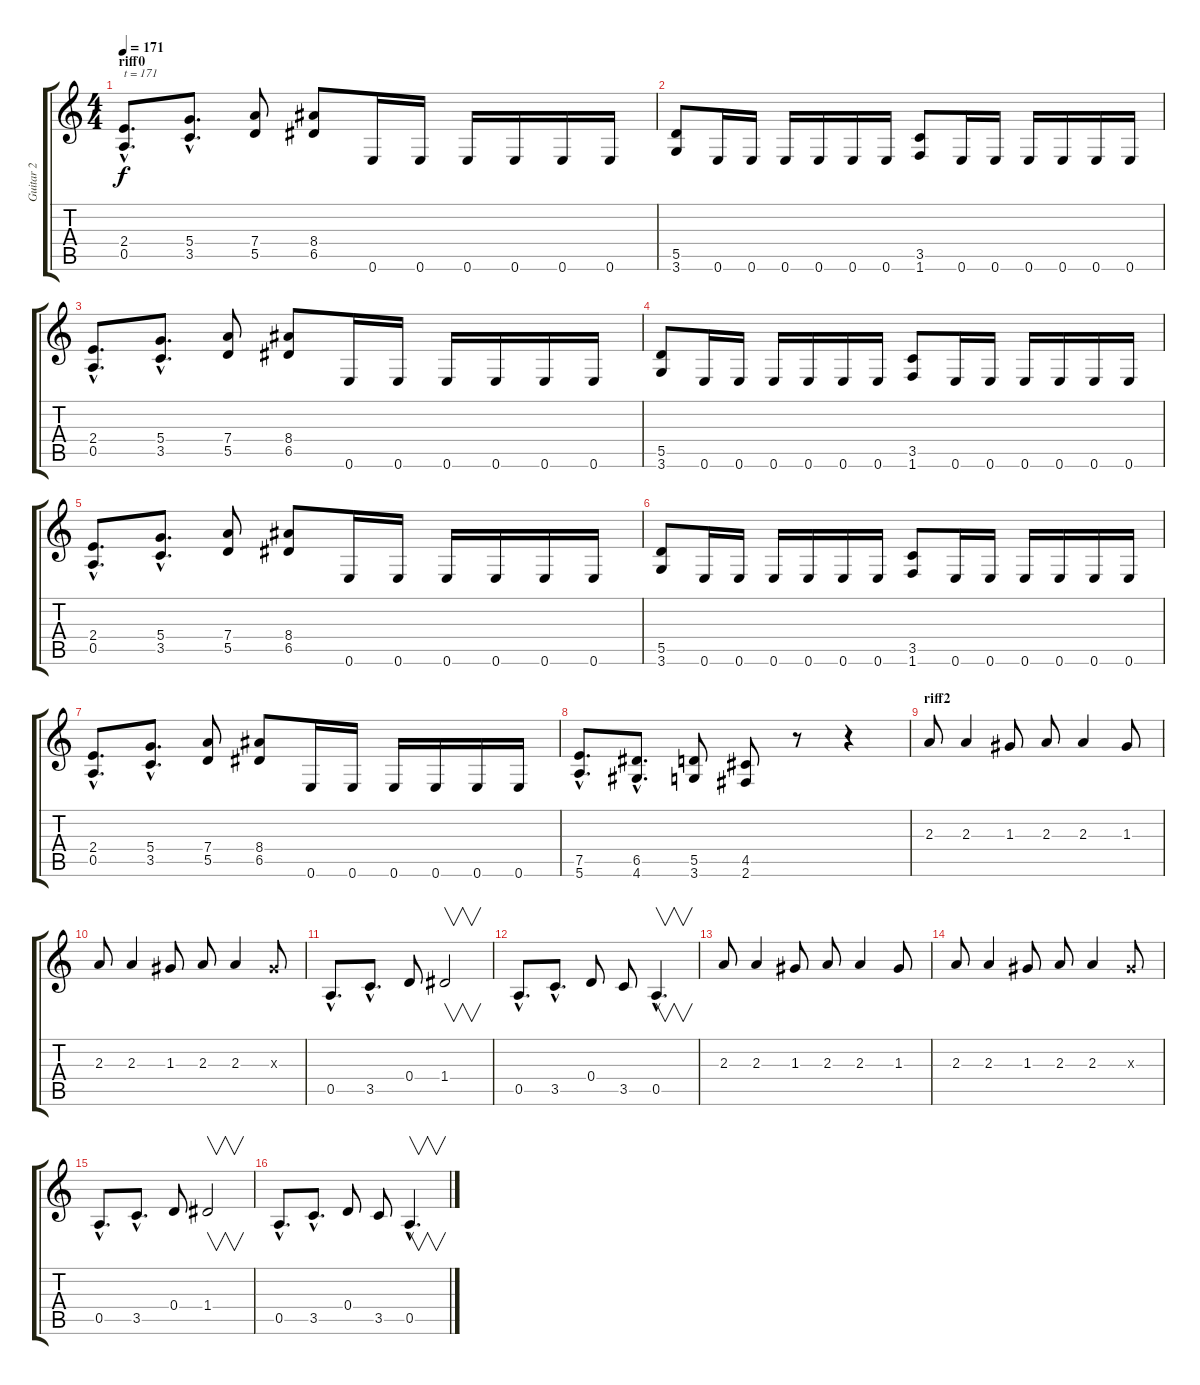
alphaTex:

\track ("Guitar 2" "Guitar 2") {instrument distortionguitar}
\staff {score tabs}
\tuning (E4 B3 G3 D3 A2 E2) {hide}
\ts (4 4)
\section ("" "riff0")
\tempo 171
\clef g2
\ks c
(2.4{hac} 0.5{hac}).8{d txt "t = 171" dy f} (5.4{hac} 3.5{hac}).8{d} (7.4 5.5).8 (8.4 6.5).8 0.6.16 0.6.16 0.6.16 0.6.16 0.6.16 0.6.16 |
(5.5 3.6).8 0.6.16 0.6.16 0.6.16 0.6.16 0.6.16 0.6.16 (3.5 1.6).8 0.6.16 0.6.16 0.6.16 0.6.16 0.6.16 0.6.16 |
(2.4{hac} 0.5{hac}).8{d} (5.4{hac} 3.5{hac}).8{d} (7.4 5.5).8 (8.4 6.5).8 0.6.16 0.6.16 0.6.16 0.6.16 0.6.16 0.6.16 |
(5.5 3.6).8 0.6.16 0.6.16 0.6.16 0.6.16 0.6.16 0.6.16 (3.5 1.6).8 0.6.16 0.6.16 0.6.16 0.6.16 0.6.16 0.6.16 |
(2.4{hac} 0.5{hac}).8{d} (5.4{hac} 3.5{hac}).8{d} (7.4 5.5).8 (8.4 6.5).8 0.6.16 0.6.16 0.6.16 0.6.16 0.6.16 0.6.16 |
(5.5 3.6).8 0.6.16 0.6.16 0.6.16 0.6.16 0.6.16 0.6.16 (3.5 1.6).8 0.6.16 0.6.16 0.6.16 0.6.16 0.6.16 0.6.16 |
(2.4{hac} 0.5{hac}).8{d} (5.4{hac} 3.5{hac}).8{d} (7.4 5.5).8 (8.4 6.5).8 0.6.16 0.6.16 0.6.16 0.6.16 0.6.16 0.6.16 |
(7.5{hac} 5.6{hac}).8{d} (6.5{hac} 4.6{hac}).8{d} (5.5 3.6).8 (4.5 2.6).8 r.8 r.4 |
\section ("" "riff2")
2.3.8 2.3.4 1.3.8 2.3.8 2.3.4 1.3.8 |
2.3.8 2.3.4 1.3.8 2.3.8 2.3.4 1.3{x}.8 |
0.5{hac}.8{d} 3.5{hac}.8{d} 0.4.8 1.4.2{v} |
0.5{hac}.8{d} 3.5{hac}.8{d} 0.4.8 3.5.8 0.5{hac}.4{v d} |
2.3.8 2.3.4 1.3.8 2.3.8 2.3.4 1.3.8 |
2.3.8 2.3.4 1.3.8 2.3.8 2.3.4 1.3{x}.8 |
0.5{hac}.8{d} 3.5{hac}.8{d} 0.4.8 1.4.2{v} |
0.5{hac}.8{d} 3.5{hac}.8{d} 0.4.8 3.5.8 0.5{hac}.4{v d}
